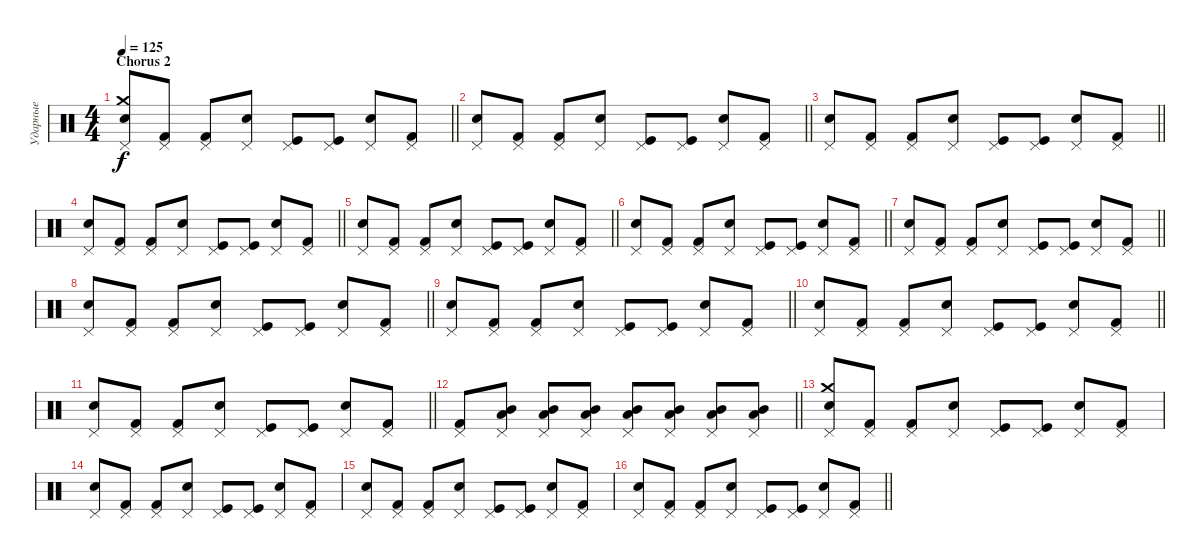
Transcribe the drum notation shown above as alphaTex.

\track ("Ударные" "Ударные") {instrument percussion}
\staff {score}
\articulation defaults
\ts (4 4)
\section ("" "Chorus 2")
\tempo 125
\clef neutral
\barLineRight lightlight
\ks c
("Electric Snare (hit)" "Crash medium (hit)" "Pedal Hi-Hat (hit)").8{dy f} ("Kick (hit) 2" "Pedal Hi-Hat (hit)").8 ("Kick (hit) 2" "Pedal Hi-Hat (hit)").8 ("Electric Snare (hit)" "Pedal Hi-Hat (hit)").8 ("Kick (hit)" "Pedal Hi-Hat (hit)").8 ("Kick (hit)" "Pedal Hi-Hat (hit)").8 ("Electric Snare (hit)" "Pedal Hi-Hat (hit)").8 ("Kick (hit) 2" "Pedal Hi-Hat (hit)").8 |
\barLineRight lightlight
("Electric Snare (hit)" "Pedal Hi-Hat (hit)").8 ("Kick (hit) 2" "Pedal Hi-Hat (hit)").8 ("Kick (hit) 2" "Pedal Hi-Hat (hit)").8 ("Electric Snare (hit)" "Pedal Hi-Hat (hit)").8 ("Kick (hit)" "Pedal Hi-Hat (hit)").8 ("Kick (hit)" "Pedal Hi-Hat (hit)").8 ("Electric Snare (hit)" "Pedal Hi-Hat (hit)").8 ("Kick (hit) 2" "Pedal Hi-Hat (hit)").8 |
\barLineRight lightlight
("Electric Snare (hit)" "Pedal Hi-Hat (hit)").8 ("Kick (hit) 2" "Pedal Hi-Hat (hit)").8 ("Kick (hit) 2" "Pedal Hi-Hat (hit)").8 ("Electric Snare (hit)" "Pedal Hi-Hat (hit)").8 ("Kick (hit)" "Pedal Hi-Hat (hit)").8 ("Kick (hit)" "Pedal Hi-Hat (hit)").8 ("Electric Snare (hit)" "Pedal Hi-Hat (hit)").8 ("Kick (hit) 2" "Pedal Hi-Hat (hit)").8 |
\barLineRight lightlight
("Electric Snare (hit)" "Pedal Hi-Hat (hit)").8 ("Kick (hit) 2" "Pedal Hi-Hat (hit)").8 ("Kick (hit) 2" "Pedal Hi-Hat (hit)").8 ("Electric Snare (hit)" "Pedal Hi-Hat (hit)").8 ("Kick (hit)" "Pedal Hi-Hat (hit)").8 ("Kick (hit)" "Pedal Hi-Hat (hit)").8 ("Electric Snare (hit)" "Pedal Hi-Hat (hit)").8 ("Kick (hit) 2" "Pedal Hi-Hat (hit)").8 |
\barLineRight lightlight
("Electric Snare (hit)" "Pedal Hi-Hat (hit)").8 ("Kick (hit) 2" "Pedal Hi-Hat (hit)").8 ("Kick (hit) 2" "Pedal Hi-Hat (hit)").8 ("Electric Snare (hit)" "Pedal Hi-Hat (hit)").8 ("Kick (hit)" "Pedal Hi-Hat (hit)").8 ("Kick (hit)" "Pedal Hi-Hat (hit)").8 ("Electric Snare (hit)" "Pedal Hi-Hat (hit)").8 ("Kick (hit) 2" "Pedal Hi-Hat (hit)").8 |
\barLineRight lightlight
("Electric Snare (hit)" "Pedal Hi-Hat (hit)").8 ("Kick (hit) 2" "Pedal Hi-Hat (hit)").8 ("Kick (hit) 2" "Pedal Hi-Hat (hit)").8 ("Electric Snare (hit)" "Pedal Hi-Hat (hit)").8 ("Kick (hit)" "Pedal Hi-Hat (hit)").8 ("Kick (hit)" "Pedal Hi-Hat (hit)").8 ("Electric Snare (hit)" "Pedal Hi-Hat (hit)").8 ("Kick (hit) 2" "Pedal Hi-Hat (hit)").8 |
\barLineRight lightlight
("Electric Snare (hit)" "Pedal Hi-Hat (hit)").8 ("Kick (hit) 2" "Pedal Hi-Hat (hit)").8 ("Kick (hit) 2" "Pedal Hi-Hat (hit)").8 ("Electric Snare (hit)" "Pedal Hi-Hat (hit)").8 ("Kick (hit)" "Pedal Hi-Hat (hit)").8 ("Kick (hit)" "Pedal Hi-Hat (hit)").8 ("Electric Snare (hit)" "Pedal Hi-Hat (hit)").8 ("Kick (hit) 2" "Pedal Hi-Hat (hit)").8 |
\barLineRight lightlight
("Electric Snare (hit)" "Pedal Hi-Hat (hit)").8 ("Kick (hit) 2" "Pedal Hi-Hat (hit)").8 ("Kick (hit) 2" "Pedal Hi-Hat (hit)").8 ("Electric Snare (hit)" "Pedal Hi-Hat (hit)").8 ("Kick (hit)" "Pedal Hi-Hat (hit)").8 ("Kick (hit)" "Pedal Hi-Hat (hit)").8 ("Electric Snare (hit)" "Pedal Hi-Hat (hit)").8 ("Kick (hit) 2" "Pedal Hi-Hat (hit)").8 |
\barLineRight lightlight
("Electric Snare (hit)" "Pedal Hi-Hat (hit)").8 ("Kick (hit) 2" "Pedal Hi-Hat (hit)").8 ("Kick (hit) 2" "Pedal Hi-Hat (hit)").8 ("Electric Snare (hit)" "Pedal Hi-Hat (hit)").8 ("Kick (hit)" "Pedal Hi-Hat (hit)").8 ("Kick (hit)" "Pedal Hi-Hat (hit)").8 ("Electric Snare (hit)" "Pedal Hi-Hat (hit)").8 ("Kick (hit) 2" "Pedal Hi-Hat (hit)").8 |
\barLineRight lightlight
("Electric Snare (hit)" "Pedal Hi-Hat (hit)").8 ("Kick (hit) 2" "Pedal Hi-Hat (hit)").8 ("Kick (hit) 2" "Pedal Hi-Hat (hit)").8 ("Electric Snare (hit)" "Pedal Hi-Hat (hit)").8 ("Kick (hit)" "Pedal Hi-Hat (hit)").8 ("Kick (hit)" "Pedal Hi-Hat (hit)").8 ("Electric Snare (hit)" "Pedal Hi-Hat (hit)").8 ("Kick (hit) 2" "Pedal Hi-Hat (hit)").8 |
\barLineRight lightlight
("Electric Snare (hit)" "Pedal Hi-Hat (hit)").8 ("Kick (hit) 2" "Pedal Hi-Hat (hit)").8 ("Kick (hit) 2" "Pedal Hi-Hat (hit)").8 ("Electric Snare (hit)" "Pedal Hi-Hat (hit)").8 ("Kick (hit)" "Pedal Hi-Hat (hit)").8 ("Kick (hit)" "Pedal Hi-Hat (hit)").8 ("Electric Snare (hit)" "Pedal Hi-Hat (hit)").8 ("Kick (hit) 2" "Pedal Hi-Hat (hit)").8 |
\barLineRight lightlight
("Kick (hit) 2" "Pedal Hi-Hat (hit)").8 ("Mid Tom (hit)" "Low Tom (hit)" "Pedal Hi-Hat (hit)").8 ("Mid Tom (hit)" "Low Tom (hit)" "Pedal Hi-Hat (hit)").8 ("Mid Tom (hit)" "Low Tom (hit)" "Pedal Hi-Hat (hit)").8 ("Mid Tom (hit)" "Low Tom (hit)" "Pedal Hi-Hat (hit)").8 ("Low Tom (hit)" "Mid Tom (hit)" "Pedal Hi-Hat (hit)").8 ("Low Tom (hit)" "Mid Tom (hit)" "Pedal Hi-Hat (hit)").8 ("Low Tom (hit)" "Mid Tom (hit)" "Pedal Hi-Hat (hit)").8 |
("Electric Snare (hit)" "Crash medium (hit)" "Pedal Hi-Hat (hit)").8 ("Kick (hit) 2" "Pedal Hi-Hat (hit)").8 ("Kick (hit) 2" "Pedal Hi-Hat (hit)").8 ("Electric Snare (hit)" "Pedal Hi-Hat (hit)").8 ("Kick (hit)" "Pedal Hi-Hat (hit)").8 ("Kick (hit)" "Pedal Hi-Hat (hit)").8 ("Electric Snare (hit)" "Pedal Hi-Hat (hit)").8 ("Kick (hit) 2" "Pedal Hi-Hat (hit)").8 |
("Electric Snare (hit)" "Pedal Hi-Hat (hit)").8 ("Kick (hit) 2" "Pedal Hi-Hat (hit)").8 ("Kick (hit) 2" "Pedal Hi-Hat (hit)").8 ("Electric Snare (hit)" "Pedal Hi-Hat (hit)").8 ("Kick (hit)" "Pedal Hi-Hat (hit)").8 ("Kick (hit)" "Pedal Hi-Hat (hit)").8 ("Electric Snare (hit)" "Pedal Hi-Hat (hit)").8 ("Kick (hit) 2" "Pedal Hi-Hat (hit)").8 |
("Electric Snare (hit)" "Pedal Hi-Hat (hit)").8 ("Kick (hit) 2" "Pedal Hi-Hat (hit)").8 ("Kick (hit) 2" "Pedal Hi-Hat (hit)").8 ("Electric Snare (hit)" "Pedal Hi-Hat (hit)").8 ("Kick (hit)" "Pedal Hi-Hat (hit)").8 ("Kick (hit)" "Pedal Hi-Hat (hit)").8 ("Electric Snare (hit)" "Pedal Hi-Hat (hit)").8 ("Kick (hit) 2" "Pedal Hi-Hat (hit)").8 |
\barLineRight lightlight
("Electric Snare (hit)" "Pedal Hi-Hat (hit)").8 ("Kick (hit) 2" "Pedal Hi-Hat (hit)").8 ("Kick (hit) 2" "Pedal Hi-Hat (hit)").8 ("Electric Snare (hit)" "Pedal Hi-Hat (hit)").8 ("Kick (hit)" "Pedal Hi-Hat (hit)").8 ("Kick (hit)" "Pedal Hi-Hat (hit)").8 ("Electric Snare (hit)" "Pedal Hi-Hat (hit)").8 ("Kick (hit) 2" "Pedal Hi-Hat (hit)").8
